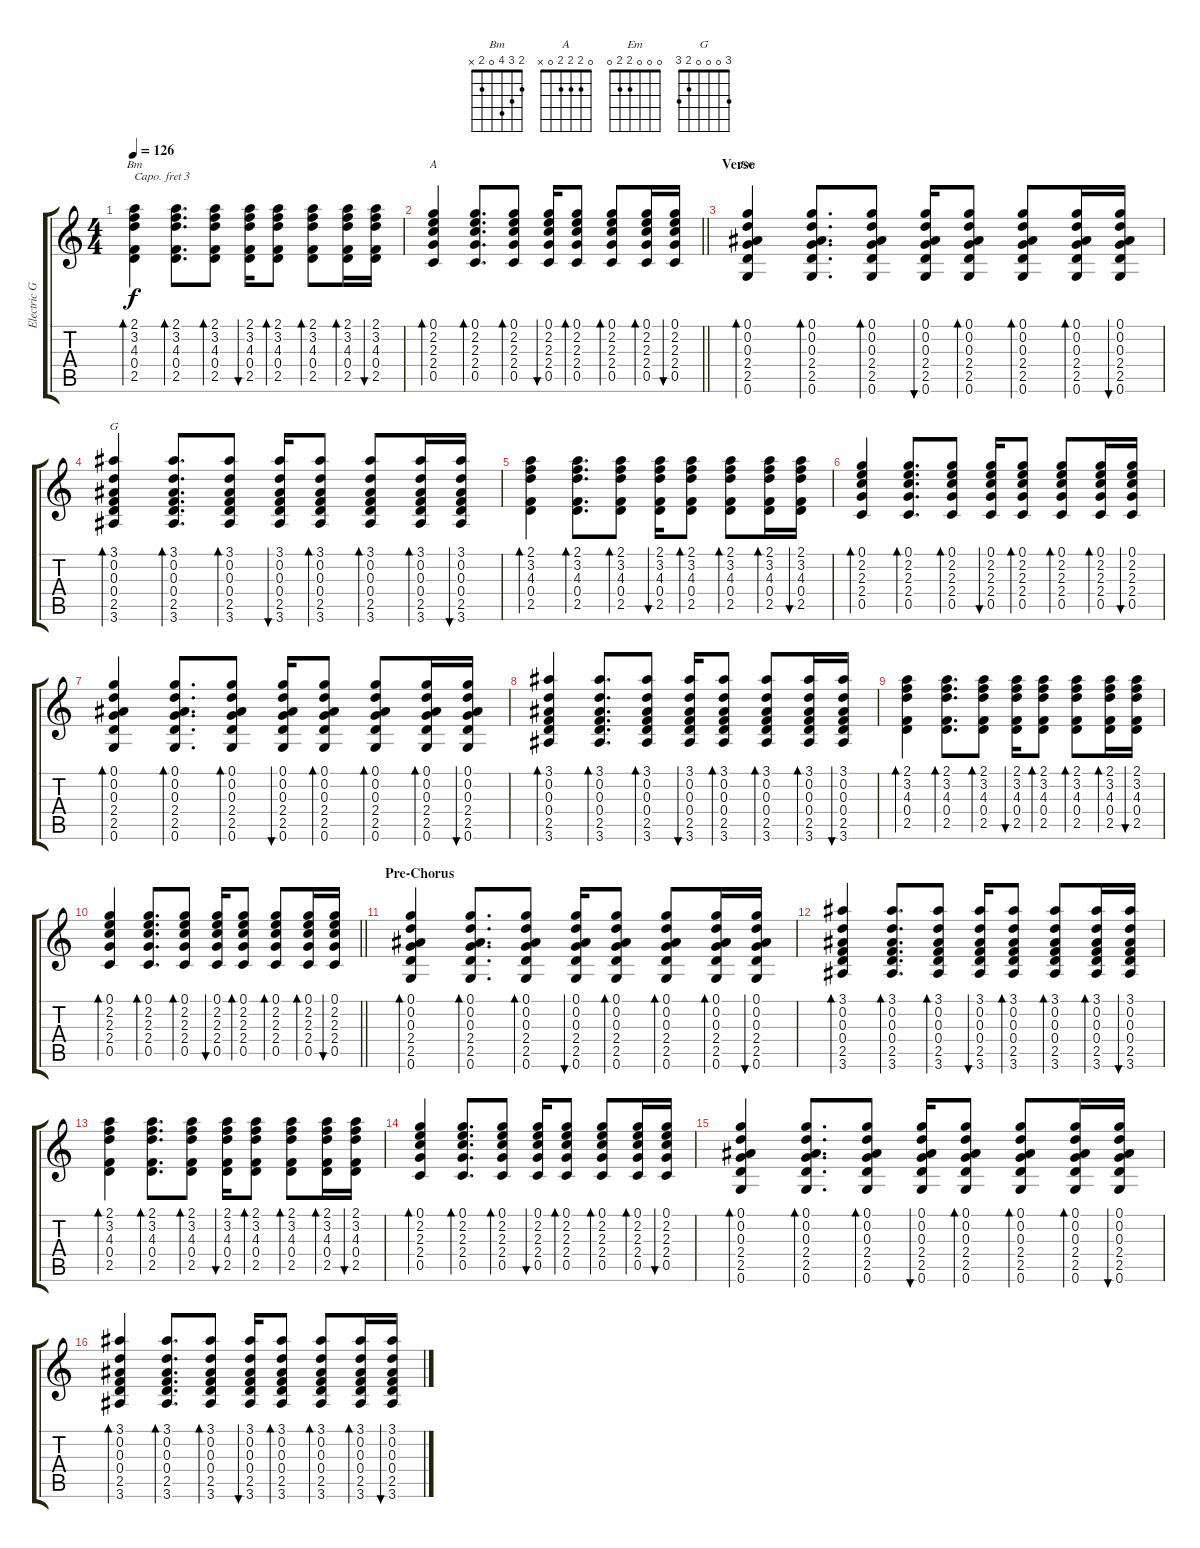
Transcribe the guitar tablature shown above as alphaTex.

\track ("Electric Guitar" "Electric G") {instrument electricguitarclean}
\staff {score tabs}
\capo 3
\tuning (E4 B3 G3 D3 A2 E2) {hide}
\chord ("Bm" 2 3 4 0 2 x)
\chord ("A" 0 2 2 2 0 x)
\chord ("Em" 0 0 0 2 2 0)
\chord ("G" 3 0 0 0 2 3)
\ts (4 4)
\tempo 126
\clef g2
\ks c
(2.1 3.2 4.3 0.4 2.5).4{bd 60 ch "Bm" dy f} (2.1 3.2 4.3 0.4 2.5).8{d bd 60} (2.1 3.2 4.3 0.4 2.5).8{bd 60} (2.1 3.2 4.3 0.4 2.5).16{bu 60} (2.1 3.2 4.3 0.4 2.5).8{bd 60} (2.1 3.2 4.3 0.4 2.5).8{bd 60} (2.1 3.2 4.3 0.4 2.5).16{bd 60} (2.1 3.2 4.3 0.4 2.5).16{bu 60} |
\barLineRight lightlight
(0.1 2.2 2.3 2.4 0.5).4{bd 60 ch "A"} (0.1 2.2 2.3 2.4 0.5).8{d bd 60} (0.1 2.2 2.3 2.4 0.5).8{bd 60} (0.1 2.2 2.3 2.4 0.5).16{bu 60} (0.1 2.2 2.3 2.4 0.5).8{bd 60} (0.1 2.2 2.3 2.4 0.5).8{bd 60} (0.1 2.2 2.3 2.4 0.5).16{bd 60} (0.1 2.2 2.3 2.4 0.5).16{bu 60} |
\section ("" "Verse")
(0.1 0.2 0.3 2.4 2.5 0.6).4{bd 60 ch "Em"} (0.1 0.2 0.3 2.4 2.5 0.6).8{d bd 60} (0.1 0.2 0.3 2.4 2.5 0.6).8{bd 60} (0.1 0.2 0.3 2.4 2.5 0.6).16{bu 60} (0.1 0.2 0.3 2.4 2.5 0.6).8{bd 60} (0.1 0.2 0.3 2.4 2.5 0.6).8{bd 60} (0.1 0.2 0.3 2.4 2.5 0.6).16{bd 60} (0.1 0.2 0.3 2.4 2.5 0.6).16{bu 60} |
(3.1 0.2 0.3 0.4 2.5 3.6).4{bd 60 ch "G"} (3.1 0.2 0.3 0.4 2.5 3.6).8{d bd 60} (3.1 0.2 0.3 0.4 2.5 3.6).8{bd 60} (3.1 0.2 0.3 0.4 2.5 3.6).16{bu 60} (3.1 0.2 0.3 0.4 2.5 3.6).8{bd 60} (3.1 0.2 0.3 0.4 2.5 3.6).8{bd 60} (3.1 0.2 0.3 0.4 2.5 3.6).16{bd 60} (3.1 0.2 0.3 0.4 2.5 3.6).16{bu 60} |
(2.1 3.2 4.3 0.4 2.5).4{bd 60} (2.1 3.2 4.3 0.4 2.5).8{d bd 60} (2.1 3.2 4.3 0.4 2.5).8{bd 60} (2.1 3.2 4.3 0.4 2.5).16{bu 60} (2.1 3.2 4.3 0.4 2.5).8{bd 60} (2.1 3.2 4.3 0.4 2.5).8{bd 60} (2.1 3.2 4.3 0.4 2.5).16{bd 60} (2.1 3.2 4.3 0.4 2.5).16{bu 60} |
(0.1 2.2 2.3 2.4 0.5).4{bd 60} (0.1 2.2 2.3 2.4 0.5).8{d bd 60} (0.1 2.2 2.3 2.4 0.5).8{bd 60} (0.1 2.2 2.3 2.4 0.5).16{bu 60} (0.1 2.2 2.3 2.4 0.5).8{bd 60} (0.1 2.2 2.3 2.4 0.5).8{bd 60} (0.1 2.2 2.3 2.4 0.5).16{bd 60} (0.1 2.2 2.3 2.4 0.5).16{bu 60} |
(0.1 0.2 0.3 2.4 2.5 0.6).4{bd 60} (0.1 0.2 0.3 2.4 2.5 0.6).8{d bd 60} (0.1 0.2 0.3 2.4 2.5 0.6).8{bd 60} (0.1 0.2 0.3 2.4 2.5 0.6).16{bu 60} (0.1 0.2 0.3 2.4 2.5 0.6).8{bd 60} (0.1 0.2 0.3 2.4 2.5 0.6).8{bd 60} (0.1 0.2 0.3 2.4 2.5 0.6).16{bd 60} (0.1 0.2 0.3 2.4 2.5 0.6).16{bu 60} |
(3.1 0.2 0.3 0.4 2.5 3.6).4{bd 60} (3.1 0.2 0.3 0.4 2.5 3.6).8{d bd 60} (3.1 0.2 0.3 0.4 2.5 3.6).8{bd 60} (3.1 0.2 0.3 0.4 2.5 3.6).16{bu 60} (3.1 0.2 0.3 0.4 2.5 3.6).8{bd 60} (3.1 0.2 0.3 0.4 2.5 3.6).8{bd 60} (3.1 0.2 0.3 0.4 2.5 3.6).16{bd 60} (3.1 0.2 0.3 0.4 2.5 3.6).16{bu 60} |
(2.1 3.2 4.3 0.4 2.5).4{bd 60} (2.1 3.2 4.3 0.4 2.5).8{d bd 60} (2.1 3.2 4.3 0.4 2.5).8{bd 60} (2.1 3.2 4.3 0.4 2.5).16{bu 60} (2.1 3.2 4.3 0.4 2.5).8{bd 60} (2.1 3.2 4.3 0.4 2.5).8{bd 60} (2.1 3.2 4.3 0.4 2.5).16{bd 60} (2.1 3.2 4.3 0.4 2.5).16{bu 60} |
\barLineRight lightlight
(0.1 2.2 2.3 2.4 0.5).4{bd 60} (0.1 2.2 2.3 2.4 0.5).8{d bd 60} (0.1 2.2 2.3 2.4 0.5).8{bd 60} (0.1 2.2 2.3 2.4 0.5).16{bu 60} (0.1 2.2 2.3 2.4 0.5).8{bd 60} (0.1 2.2 2.3 2.4 0.5).8{bd 60} (0.1 2.2 2.3 2.4 0.5).16{bd 60} (0.1 2.2 2.3 2.4 0.5).16{bu 60} |
\section ("" "Pre-Chorus")
(0.1 0.2 0.3 2.4 2.5 0.6).4{bd 60} (0.1 0.2 0.3 2.4 2.5 0.6).8{d bd 60} (0.1 0.2 0.3 2.4 2.5 0.6).8{bd 60} (0.1 0.2 0.3 2.4 2.5 0.6).16{bu 60} (0.1 0.2 0.3 2.4 2.5 0.6).8{bd 60} (0.1 0.2 0.3 2.4 2.5 0.6).8{bd 60} (0.1 0.2 0.3 2.4 2.5 0.6).16{bd 60} (0.1 0.2 0.3 2.4 2.5 0.6).16{bu 60} |
(3.1 0.2 0.3 0.4 2.5 3.6).4{bd 60} (3.1 0.2 0.3 0.4 2.5 3.6).8{d bd 60} (3.1 0.2 0.3 0.4 2.5 3.6).8{bd 60} (3.1 0.2 0.3 0.4 2.5 3.6).16{bu 60} (3.1 0.2 0.3 0.4 2.5 3.6).8{bd 60} (3.1 0.2 0.3 0.4 2.5 3.6).8{bd 60} (3.1 0.2 0.3 0.4 2.5 3.6).16{bd 60} (3.1 0.2 0.3 0.4 2.5 3.6).16{bu 60} |
(2.1 3.2 4.3 0.4 2.5).4{bd 60} (2.1 3.2 4.3 0.4 2.5).8{d bd 60} (2.1 3.2 4.3 0.4 2.5).8{bd 60} (2.1 3.2 4.3 0.4 2.5).16{bu 60} (2.1 3.2 4.3 0.4 2.5).8{bd 60} (2.1 3.2 4.3 0.4 2.5).8{bd 60} (2.1 3.2 4.3 0.4 2.5).16{bd 60} (2.1 3.2 4.3 0.4 2.5).16{bu 60} |
(0.1 2.2 2.3 2.4 0.5).4{bd 60} (0.1 2.2 2.3 2.4 0.5).8{d bd 60} (0.1 2.2 2.3 2.4 0.5).8{bd 60} (0.1 2.2 2.3 2.4 0.5).16{bu 60} (0.1 2.2 2.3 2.4 0.5).8{bd 60} (0.1 2.2 2.3 2.4 0.5).8{bd 60} (0.1 2.2 2.3 2.4 0.5).16{bd 60} (0.1 2.2 2.3 2.4 0.5).16{bu 60} |
(0.1 0.2 0.3 2.4 2.5 0.6).4{bd 60} (0.1 0.2 0.3 2.4 2.5 0.6).8{d bd 60} (0.1 0.2 0.3 2.4 2.5 0.6).8{bd 60} (0.1 0.2 0.3 2.4 2.5 0.6).16{bu 60} (0.1 0.2 0.3 2.4 2.5 0.6).8{bd 60} (0.1 0.2 0.3 2.4 2.5 0.6).8{bd 60} (0.1 0.2 0.3 2.4 2.5 0.6).16{bd 60} (0.1 0.2 0.3 2.4 2.5 0.6).16{bu 60} |
(3.1 0.2 0.3 0.4 2.5 3.6).4{bd 60} (3.1 0.2 0.3 0.4 2.5 3.6).8{d bd 60} (3.1 0.2 0.3 0.4 2.5 3.6).8{bd 60} (3.1 0.2 0.3 0.4 2.5 3.6).16{bu 60} (3.1 0.2 0.3 0.4 2.5 3.6).8{bd 60} (3.1 0.2 0.3 0.4 2.5 3.6).8{bd 60} (3.1 0.2 0.3 0.4 2.5 3.6).16{bd 60} (3.1 0.2 0.3 0.4 2.5 3.6).16{bu 60}
